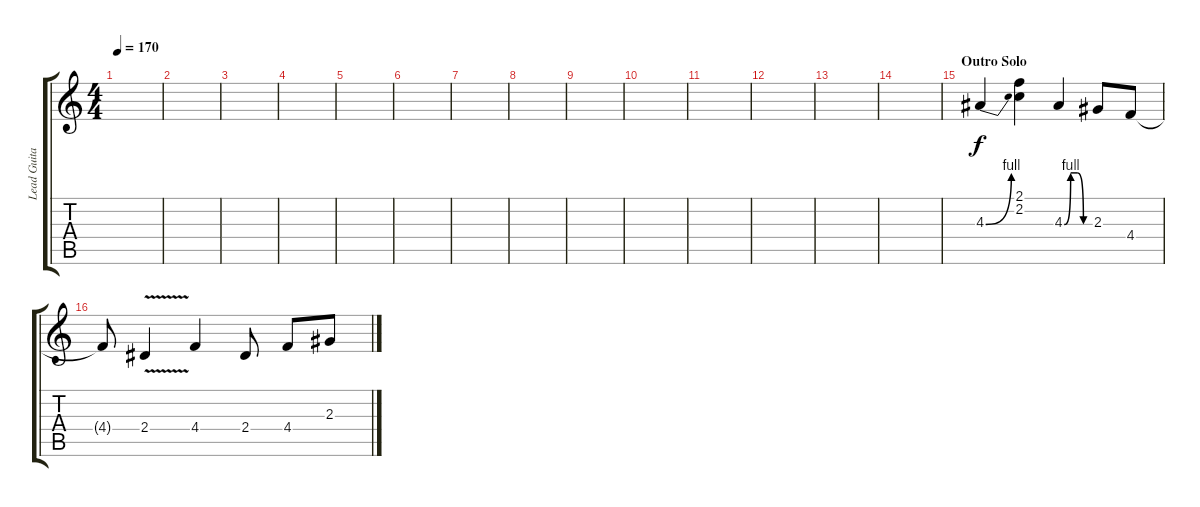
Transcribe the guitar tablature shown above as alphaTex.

\track ("Lead Guitar" "Lead Guita") {instrument distortionguitar}
\staff {score tabs}
\tuning (Eb4 Bb3 Gb3 Db3 Ab2 Eb2) {hide}
\ts (4 4)
\tempo 170
\clef g2
\ks c
|
|
|
|
|
|
|
|
|
|
|
|
|
|
\section ("" "Outro Solo")
4.3{be (bend 0 0 60 4)}.4{volume 16} (2.1 2.2).4 4.3{be (custom 0 0 15 4 30 4 45 0 60 0)}.4 2.3.8 4.4.8 |
4.4{t}.8 2.4{v}.4 4.4.4 2.4.8 4.4.8 2.3.8
